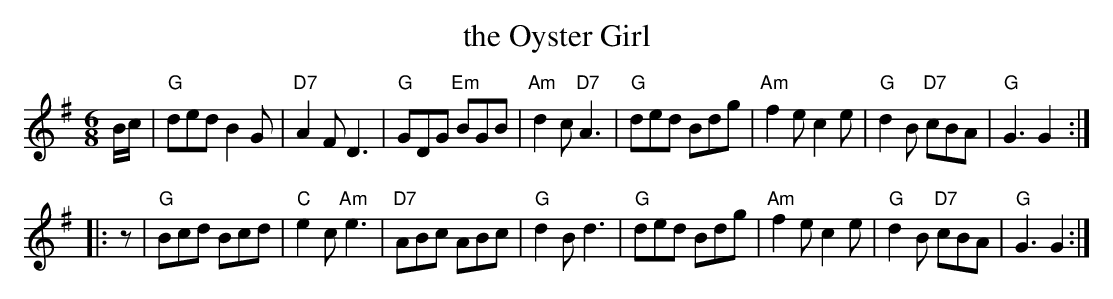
X:1
T: the Oyster Girl
M: 6/8
L: 1/8
K: G
B/c/ \
| "G"ded B2G | "D7"A2F D3  | "G"GDG "Em"BGB | "Am"d2c "D7"A3 \
| "G"ded Bdg | "Am"f2e c2e | "G"d2B "D7"cBA |  "G"G3      G2 :|
|: z \
| "G"Bcd Bcd |  "C"e2c "Am"e3 | "D7"ABc     ABc | "G"d2B d3 \
| "G"ded Bdg | "Am"f2e    c2e |  "G"d2B "D7"cBA | "G"G3  G2 :|
